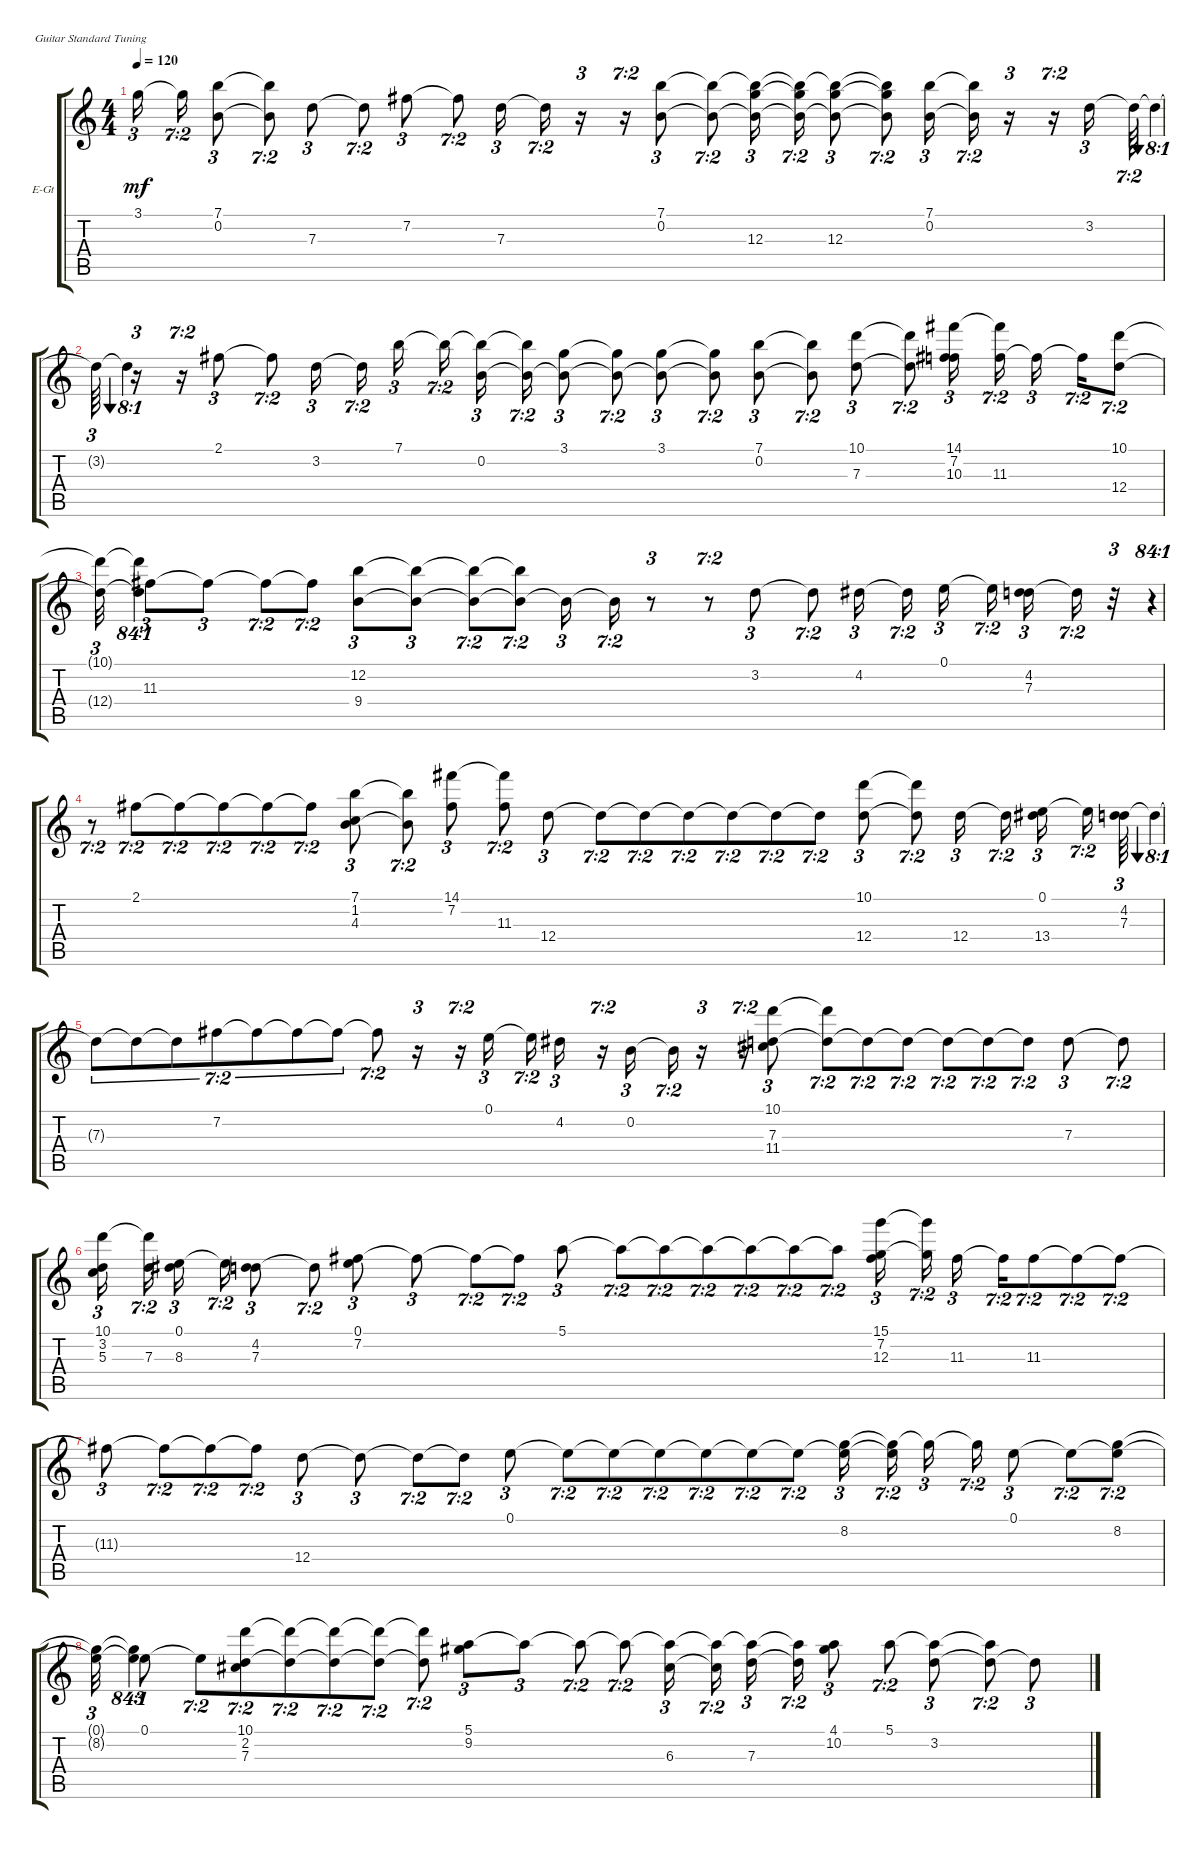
\bracketExtendMode groupsimilarinstruments
\firstSystemTrackNameOrientation horizontal
\otherSystemsTrackNameOrientation horizontal
\track ("Electric Guitar" "E-Gt") {instrument electricguitarclean}
\staff {score tabs}
\tuning (E4 B3 G3 D3 A2 E2)
\ts (4 4)
\tempo 120
\clef g2
\scale
0.481781
\ks c
3.1.16{tu (3 2) dy mf instrument electricguitarclean} 3.1{t}.16{tu (7 2)} (7.1 0.2).8{tu (3 2)} (7.1{t} 0.2{t}).8{tu (7 2)} 7.3.8{tu (3 2)} 7.3{t}.8{tu (7 2)} 7.2.8{tu (3 2)} 7.2{t}.8{tu (7 2)} 7.3.16{tu (3 2)} 7.3{t}.16{tu (7 2)} r.16{tu (3 2)} r.16{tu (7 2)} (7.1 0.2).8{tu (3 2)} (7.1{t} 0.2{t}).8{tu (7 2)} (7.1{t} 0.2{t} 12.3).16{tu (3 2)} (7.1{t} 0.2{t} 12.3{t}).16{tu (7 2)} (7.1{t} 0.2{t} 12.3).8{tu (3 2)} (7.1{t} 0.2{t} 12.3{t}).8{tu (7 2)} (7.1 0.2).16{tu (3 2)} (7.1{t} 0.2{t}).16{tu (7 2)} r.16{tu (3 2)} r.16{tu (7 2)} 3.2.16{tu (3 2)} 3.2{t}.64{tu (7 2)} 3.2{t}.4{tu (168 1)} |
\scale
0.259109 3.2{t}.64{tu (3 2)} 3.2{t}.4{tu (168 1)} r.16{tu (3 2)} r.16{tu (7 2)} 2.1.8{tu (3 2)} 2.1{t}.8{tu (7 2)} 3.2.16{tu (3 2)} 3.2{t}.16{tu (7 2)} 7.1.16{tu (3 2)} 7.1{t}.16{tu (7 2)} (7.1{t} 0.2).16{tu (3 2)} (7.1{t} 0.2{t}).16{tu (7 2)} (0.2{t} 3.1).8{tu (3 2)} (0.2{t} 3.1{t}).8{tu (7 2)} (0.2{t} 3.1).8{tu (3 2)} (0.2{t} 3.1{t}).8{tu (7 2)} (7.1 0.2).8{tu (3 2)} (7.1{t} 0.2{t}).8{tu (7 2)} (10.1 7.3).8{tu (3 2)} (10.1{t} 7.3{t}).8{tu (7 2)} (10.3 14.1 7.2).16{tu (3 2)} (14.1{t} 11.3).16{tu (7 2)} 11.3{t}.16{tu (3 2)} 11.3{t}.16{tu (7 2)} (10.1 12.4).8{tu (7 2)} |
\scale
0.259109 (10.1{t} 12.4{t}).32{tu (3 2)} (10.1{t} 12.4{t}).4{tu (84 1)} 11.3.8{tu (3 2)} 11.3{t}.8{tu (3 2)} 11.3{t}.8{tu (7 2)} 11.3{t}.8{tu (7 2)} (12.2 9.4).8{tu (3 2)} (12.2{t} 9.4{t}).8{tu (3 2)} (12.2{t} 9.4{t}).8{tu (7 2)} (12.2{t} 9.4{t}).8{tu (7 2)} 9.4{t}.16{tu (3 2)} 9.4{t}.16{tu (7 2)} r.8{tu (3 2)} r.8{tu (7 2)} 3.2.8{tu (3 2)} 3.2{t}.8{tu (7 2)} 4.2.16{tu (3 2)} 4.2{t}.16{tu (7 2)} 0.1.16{tu (3 2)} 0.1{t}.16{tu (7 2)} (4.2 7.3).16{tu (3 2)} 7.3{t}.16{tu (7 2)} r.32{tu (3 2)} r.4{tu (84 1)} |
\scale
0.333333 r.8{tu (7 2)} 2.1.8{tu (7 2)} 2.1{t}.8{tu (7 2)} 2.1{t}.8{tu (7 2)} 2.1{t}.8{tu (7 2)} 2.1{t}.8{tu (7 2)} (1.2 7.1 4.3).8{tu (3 2)} (7.1{t} 4.3{t}).8{tu (7 2)} (14.1 7.2).8{tu (3 2)} (14.1{t} 11.3).8{tu (7 2)} 12.4.8{tu (3 2)} 12.4{t}.8{tu (7 2)} 12.4{t}.8{tu (7 2)} 12.4{t}.8{tu (7 2)} 12.4{t}.8{tu (7 2)} 12.4{t}.8{tu (7 2)} 12.4{t}.8{tu (7 2)} (10.1 12.4).8{tu (3 2)} (10.1{t} 12.4{t}).8{tu (7 2)} 12.4.16{tu (3 2)} 12.4{t}.16{tu (7 2)} (13.4 0.1).16{tu (3 2)} 0.1{t}.16{tu (7 2)} (4.2 7.3).64{tu (3 2)} 7.3{t}.4{tu (168 1)} |
\scale
0.333333 7.3{t}.8{tu (7 2)} 7.3{t}.8{tu (7 2)} 7.3{t}.8{tu (7 2)} 7.2.8{tu (7 2)} 7.2{t}.8{tu (7 2)} 7.2{t}.8{tu (7 2)} 7.2{t}.8{tu (7 2)} 7.2{t}.8{tu (7 2)} r.16{tu (3 2)} r.16{tu (7 2)} 0.1.16{tu (3 2)} 0.1{t}.16{tu (7 2)} 4.2.16{tu (3 2)} r.16{tu (7 2)} 0.2.16{tu (3 2)} 0.2{t}.16{tu (7 2)} r.16{tu (3 2)} r.16{tu (7 2)} (10.1 11.4 7.3).8{tu (3 2)} (10.1{t} 7.3{t}).8{tu (7 2)} 7.3{t}.8{tu (7 2)} 7.3{t}.8{tu (7 2)} 7.3{t}.8{tu (7 2)} 7.3{t}.8{tu (7 2)} 7.3{t}.8{tu (7 2)} 7.3.8{tu (3 2)} 7.3{t}.8{tu (7 2)} |
\scale
0.333333 (5.3 10.1 3.2).16{tu (3 2)} (10.1{t} 7.3).16{tu (7 2)} (8.3 0.1).16{tu (3 2)} 0.1{t}.16{tu (7 2)} (4.2 7.3).8{tu (3 2)} 7.3{t}.8{tu (7 2)} (0.1 7.2).8{tu (3 2)} 7.2{t}.8{tu (3 2)} 7.2{t}.8{tu (7 2)} 7.2{t}.8{tu (7 2)} 5.1.8{tu (3 2)} 5.1{t}.8{tu (7 2)} 5.1{t}.8{tu (7 2)} 5.1{t}.8{tu (7 2)} 5.1{t}.8{tu (7 2)} 5.1{t}.8{tu (7 2)} 5.1{t}.8{tu (7 2)} (7.2 15.1 12.3).16{tu (3 2)} (15.1{t} 12.3{t}).16{tu (7 2)} 11.3.16{tu (3 2)} 11.3{t}.16{tu (7 2)} 11.3.8{tu (7 2)} 11.3{t}.8{tu (7 2)} 11.3{t}.8{tu (7 2)} |
\scale
0.333333 11.3{t}.8{tu (3 2)} 11.3{t}.8{tu (7 2)} 11.3{t}.8{tu (7 2)} 11.3{t}.8{tu (7 2)} 12.4.8{tu (3 2)} 12.4{t}.8{tu (3 2)} 12.4{t}.8{tu (7 2)} 12.4{t}.8{tu (7 2)} 0.1.8{tu (3 2)} 0.1{t}.8{tu (7 2)} 0.1{t}.8{tu (7 2)} 0.1{t}.8{tu (7 2)} 0.1{t}.8{tu (7 2)} 0.1{t}.8{tu (7 2)} 0.1{t}.8{tu (7 2)} (0.1{t} 8.2).16{tu (3 2)} (0.1{t} 8.2{t}).16{tu (7 2)} 8.2{t}.16{tu (3 2)} 8.2{t}.16{tu (7 2)} 0.1.8{tu (3 2)} 0.1{t}.8{tu (7 2)} (0.1{t} 8.2).8{tu (7 2)} |
\scale
0.333333 (0.1{t} 8.2{t}).32{tu (3 2)} (0.1{t} 8.2{t}).4{tu (84 1)} 0.1.8{tu (3 2)} 0.1{t}.8{tu (7 2)} (2.2 10.1 7.3).8{tu (7 2)} (10.1{t} 7.3{t}).8{tu (7 2)} (10.1{t} 7.3{t}).8{tu (7 2)} (10.1{t} 7.3{t}).8{tu (7 2)} (10.1{t} 7.3{t}).8{tu (7 2)} (9.2 5.1).8{tu (3 2)} 5.1{t}.8{tu (3 2)} 5.1{t}.8{tu (7 2)} 5.1{t}.8{tu (7 2)} (5.1{t} 6.3).16{tu (3 2)} (5.1{t} 6.3{t}).16{tu (7 2)} (5.1{t} 7.3).16{tu (3 2)} (5.1{t} 7.3{t}).16{tu (7 2)} (4.1 10.2).8{tu (3 2)} 5.1.8{tu (7 2)} (5.1{t} 3.2).8{tu (3 2)} (5.1{t} 3.2{t}).8{tu (7 2)} 3.2{t}.8{tu (3 2)}
